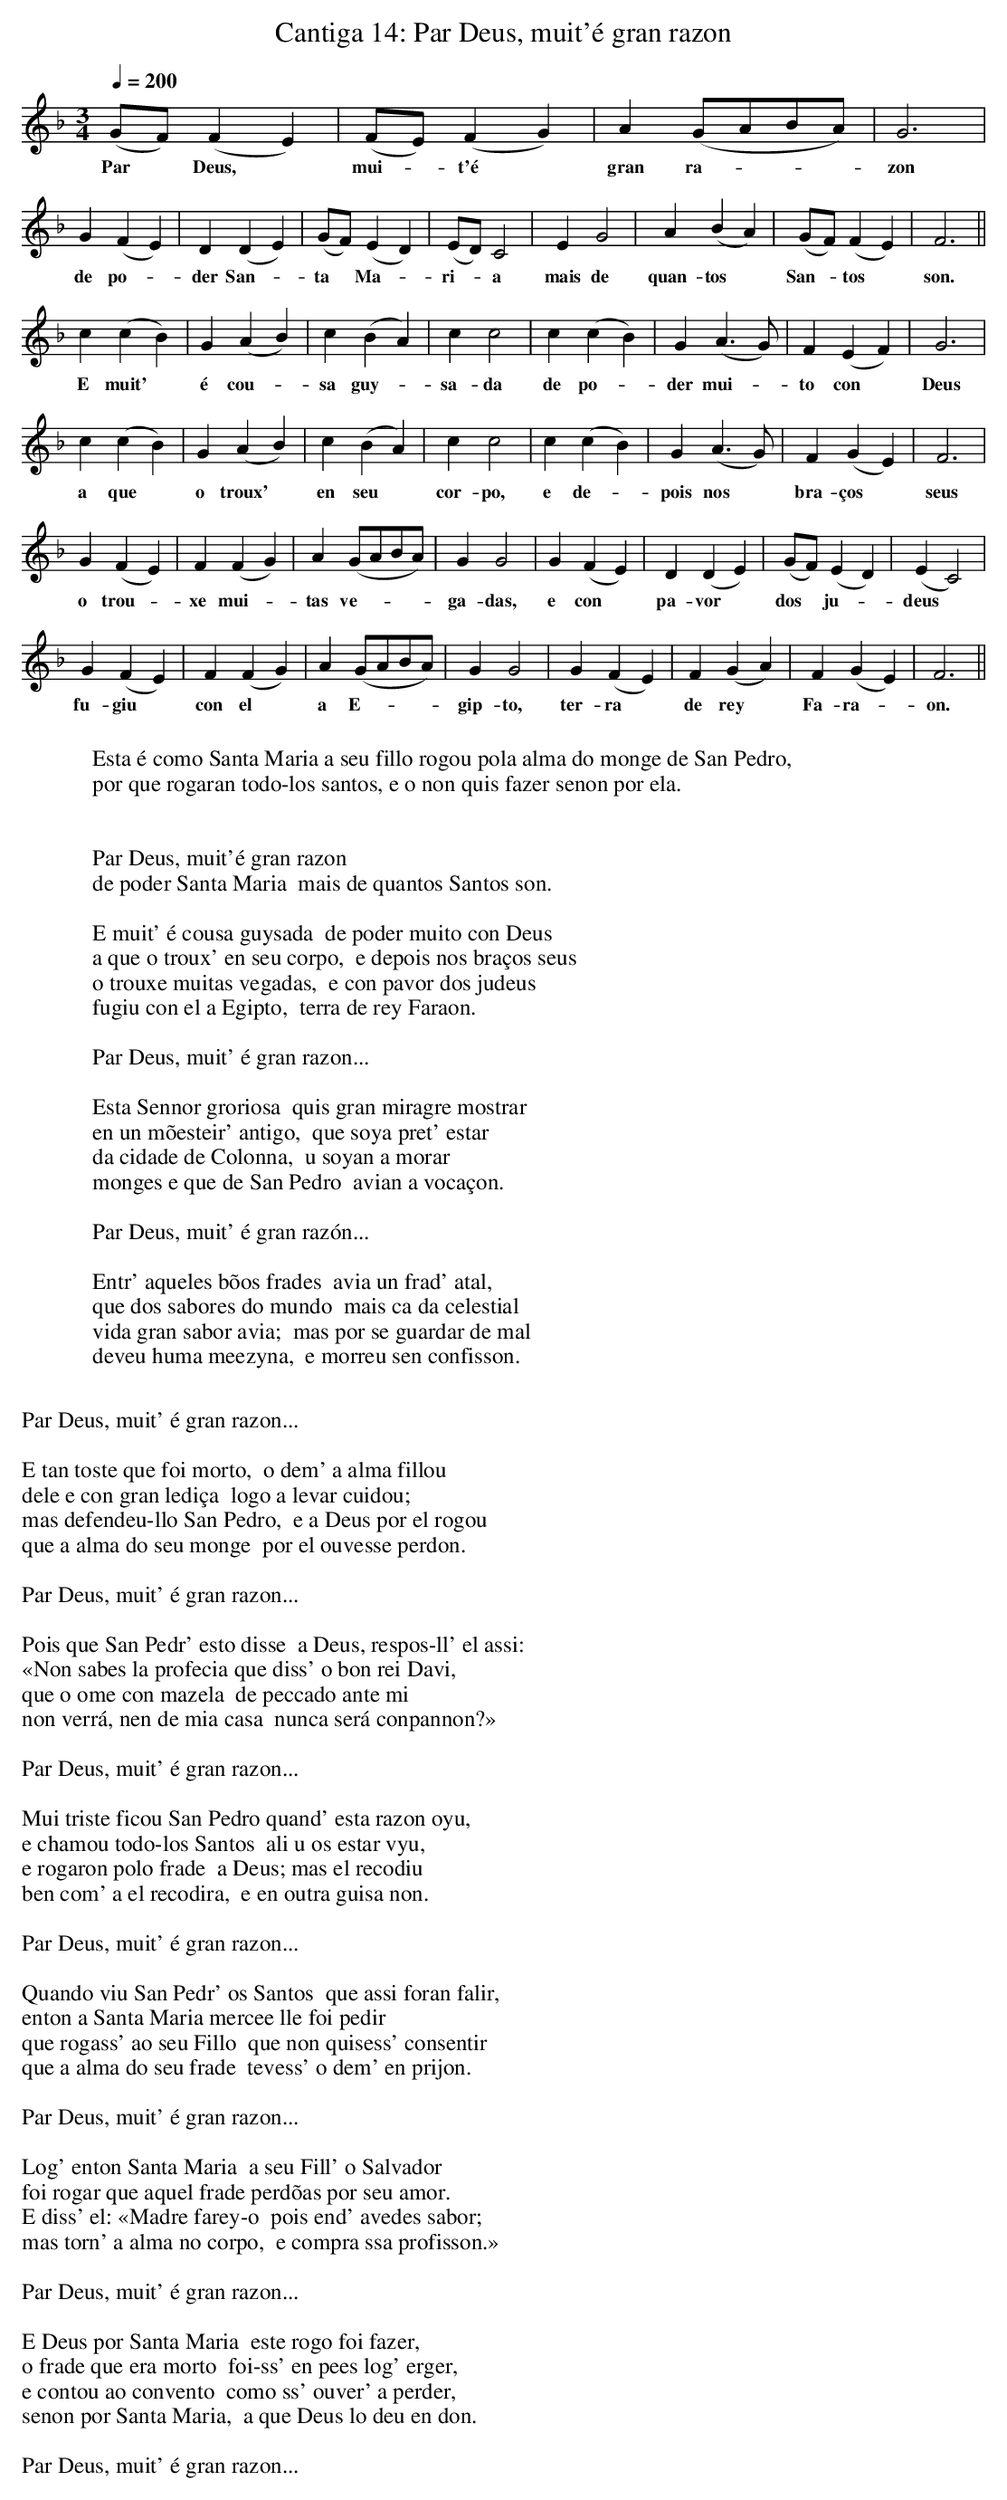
X:1
T: Cantiga 14: Par Deus, muit'é gran razon
M: 3/4
L: 1/4
Q: 1/4=200
K: F Ionian
V:1
 (G/F/) (FE)  |(F/E/) (FG)| A  (G/A/B/A/)|G3|
w:Par*  Deus,*  mui-* t'é* gran ra-***    zon
  G (FE)| D  (DE)|(G/F/) (ED)|(E/D/) C2|  E   G2|  A (BA)|(G/F/)(FE)| F3||
w:de po-*der San-* ta*    Ma-* ri-*  a   mais de quan-tos* San-* tos* son.
  c (cB)  |G (AB)| c (BA)| c c2| c (cB)| G (A>G)| F (EF)|G3|
w:E muit'* é cou-*sa guy-*sa-da  de po-*der mui-*to con* Deus
  c (cB)|G (AB)  | c  (BA)| c  c2| c (cB)| G  (A>G)| F (GE) |F3|
w:a que* o troux'* en seu* cor-po, e  de-*pois nos* bra-ços* seus
  G (FE) | F (FG)| A (G/A/B/A/)| G G2|  G (FE)| D (DE)|(G/F/) (ED)|(EC2)|
w:o trou-*xe mui-*tas ve-***    ga-das, e con* pa- vor* dos*   ju-* deus*
  G  (FE)| F (FG)| A (G/A/B/A/)| G  G2|  G (FE)| F (GA)| F (GE)|F3||
w:fu-giu* con el*  a  E-***     gip-to, ter-ra* de rey*  Fa-ra-*on.
W:
W:Esta é como Santa Maria a seu fillo rogou pola alma do monge de San Pedro,
W:por que rogaran todo-los santos, e o non quis fazer senon por ela.
W:
W:
W:      Par Deus, muit'é gran razon
W:de poder Santa Maria  mais de quantos Santos son.
W:
W:E muit' é cousa guysada  de poder muito con Deus
W:a que o troux' en seu corpo,  e depois nos braços seus
W:o trouxe muitas vegadas,  e con pavor dos judeus
W:fugiu con el a Egipto,  terra de rey Faraon.
W:
W: Par Deus, muit' é gran razon...
W:
W:Esta Sennor groriosa  quis gran miragre mostrar
W:en un mõesteir' antigo,  que soya pret' estar
W:da cidade de Colonna,  u soyan a morar
W:monges e que de San Pedro  avian a vocaçon.
W:
W: Par Deus, muit' é gran razón...
W:
W:Entr' aqueles bõos frades  avia un frad' atal,
W:que dos sabores do mundo  mais ca da celestial
W:vida gran sabor avia;  mas por se guardar de mal
W:deveu huma meezyna,  e morreu sen confisson.
W:
W: Par Deus, muit' é gran razon...
W:
W:E tan toste que foi morto,  o dem' a alma fillou
W:dele e con gran lediça  logo a levar cuidou;
W:mas defendeu-llo San Pedro,  e a Deus por el rogou
W:que a alma do seu monge  por el ouvesse perdon.
W:
W: Par Deus, muit' é gran razon...
W:
W:Pois que San Pedr' esto disse  a Deus, respos-ll' el assi:
W:«Non sabes la profecia que diss' o bon rei Davi,
W:que o ome con mazela  de peccado ante mi
W:non verrá, nen de mia casa  nunca será conpannon?»
W:
W: Par Deus, muit' é gran razon...
W:
W:Mui triste ficou San Pedro quand' esta razon oyu,
W:e chamou todo-los Santos  ali u os estar vyu,
W:e rogaron polo frade  a Deus; mas el recodiu
W:ben com' a el recodira,  e en outra guisa non.
W:
W: Par Deus, muit' é gran razon...
W:
W:Quando viu San Pedr' os Santos  que assi foran falir,
W:enton a Santa Maria mercee lle foi pedir
W:que rogass' ao seu Fillo  que non quisess' consentir
W:que a alma do seu frade  tevess' o dem' en prijon.
W:
W: Par Deus, muit' é gran razon...
W:
W:Log' enton Santa Maria  a seu Fill' o Salvador
W:foi rogar que aquel frade perdõas por seu amor.
W:E diss' el: «Madre farey-o  pois end' avedes sabor;
W:mas torn' a alma no corpo,  e compra ssa profisson.»
W:
W: Par Deus, muit' é gran razon...
W:
W:E Deus por Santa Maria  este rogo foi fazer,
W:o frade que era morto  foi-ss' en pees log' erger,
W:e contou ao convento  como ss' ouver' a perder,
W:senon por Santa Maria,  a que Deus lo deu en don.
W:
W: Par Deus, muit' é gran razon...
